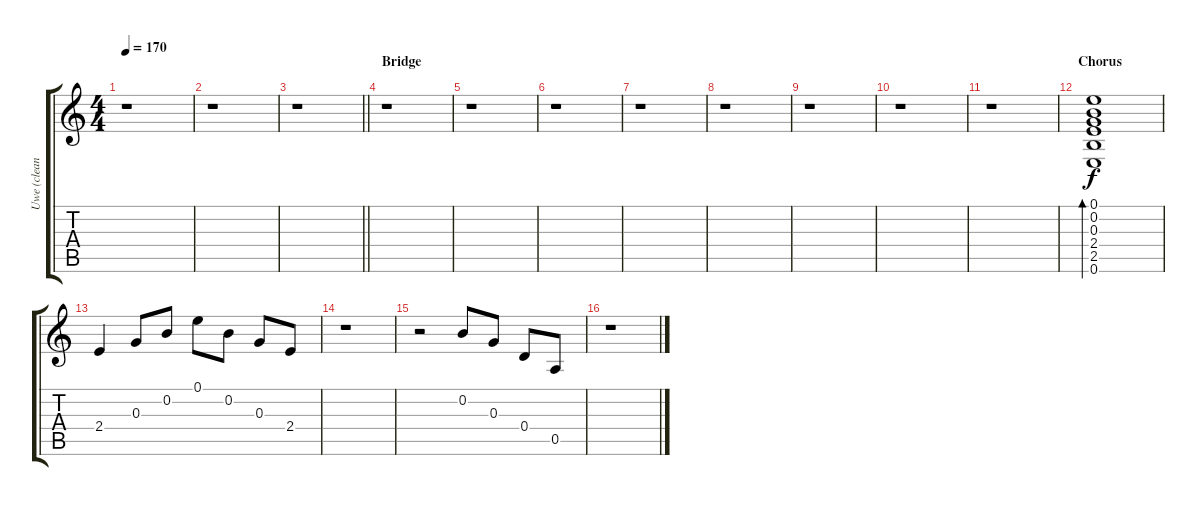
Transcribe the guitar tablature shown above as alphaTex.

\track ("Uwe (clean)" "Uwe (clean") {instrument electricguitarclean}
\staff {score tabs}
\tuning (E4 B3 G3 D3 A2 E2) {hide}
\ts (4 4)
\tempo 170
\clef g2
\ks c
r.1{dy ff} |
r.1 |
\barLineRight lightlight
r.1 |
\section ("" "Bridge")
r.1 |
r.1 |
r.1 |
r.1 |
r.1 |
r.1 |
r.1 |
r.1 |
\section ("" "Chorus")
(0.1 0.2 0.3 2.4 2.5 0.6).1{bd 240 dy f volume 9} |
2.4.4 0.3.8 0.2.8 0.1.8 0.2.8 0.3.8 2.4.8 |
r.1 |
r.2 0.2.8 0.3.8 0.4.8 0.5.8 |
r.1
